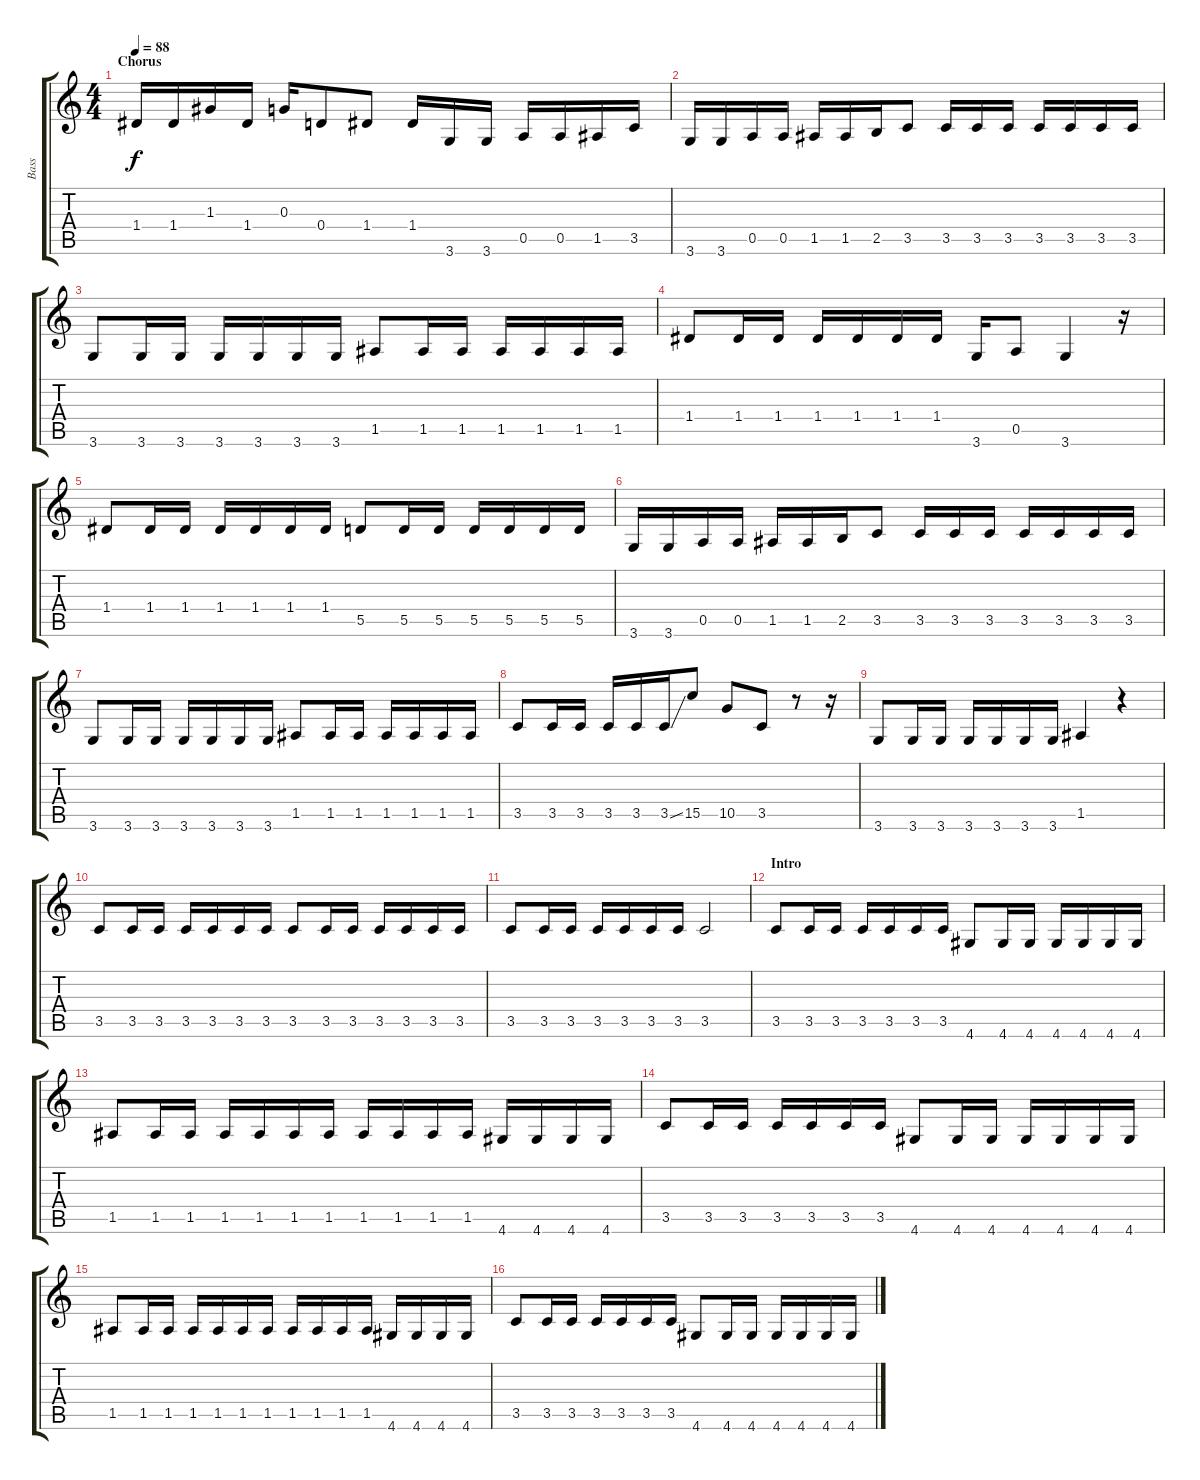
\track ("Bass" "Bass") {instrument electricbasspick}
\staff {score tabs}
\tuning (E4 B3 G3 D3 A2 E2) {hide}
\ts (4 4)
\section ("" "Chorus")
\tempo 88
\clef g2
\ks c
1.4.16{dy f} 1.4.16 1.3.16 1.4.16 0.3.16 0.4.8 1.4.8 1.4.16 3.6.16 3.6.16 0.5.16 0.5.16 1.5.16 3.5.16 |
3.6.16 3.6.16 0.5.16 0.5.16 1.5.16 1.5.16 2.5.16 3.5.8 3.5.16 3.5.16 3.5.16 3.5.16 3.5.16 3.5.16 3.5.16 |
3.6.8 3.6.16 3.6.16 3.6.16 3.6.16 3.6.16 3.6.16 1.5.8 1.5.16 1.5.16 1.5.16 1.5.16 1.5.16 1.5.16 |
1.4.8 1.4.16 1.4.16 1.4.16 1.4.16 1.4.16 1.4.16 3.6.16 0.5.8 3.6.4 r.16 |
1.4.8 1.4.16 1.4.16 1.4.16 1.4.16 1.4.16 1.4.16 5.5.8 5.5.16 5.5.16 5.5.16 5.5.16 5.5.16 5.5.16 |
3.6.16 3.6.16 0.5.16 0.5.16 1.5.16 1.5.16 2.5.16 3.5.8 3.5.16 3.5.16 3.5.16 3.5.16 3.5.16 3.5.16 3.5.16 |
3.6.8 3.6.16 3.6.16 3.6.16 3.6.16 3.6.16 3.6.16 1.5.8 1.5.16 1.5.16 1.5.16 1.5.16 1.5.16 1.5.16 |
3.5.8 3.5.16 3.5.16 3.5.16 3.5.16 3.5{ss}.16 15.5.8 10.5.8 3.5.8 r.8 r.16 |
3.6.8 3.6.16 3.6.16 3.6.16 3.6.16 3.6.16 3.6.16 1.5.4 r.4 |
\section ("" "")
3.5.8 3.5.16 3.5.16 3.5.16 3.5.16 3.5.16 3.5.16 3.5.8 3.5.16 3.5.16 3.5.16 3.5.16 3.5.16 3.5.16 |
3.5.8 3.5.16 3.5.16 3.5.16 3.5.16 3.5.16 3.5.16 3.5.2 |
\section ("" "Intro")
3.5.8 3.5.16 3.5.16 3.5.16 3.5.16 3.5.16 3.5.16 4.6.8 4.6.16 4.6.16 4.6.16 4.6.16 4.6.16 4.6.16 |
1.5.8 1.5.16 1.5.16 1.5.16 1.5.16 1.5.16 1.5.16 1.5.16 1.5.16 1.5.16 1.5.16 4.6.16 4.6.16 4.6.16 4.6.16 |
3.5.8 3.5.16 3.5.16 3.5.16 3.5.16 3.5.16 3.5.16 4.6.8 4.6.16 4.6.16 4.6.16 4.6.16 4.6.16 4.6.16 |
1.5.8 1.5.16 1.5.16 1.5.16 1.5.16 1.5.16 1.5.16 1.5.16 1.5.16 1.5.16 1.5.16 4.6.16 4.6.16 4.6.16 4.6.16 |
3.5.8 3.5.16 3.5.16 3.5.16 3.5.16 3.5.16 3.5.16 4.6.8 4.6.16 4.6.16 4.6.16 4.6.16 4.6.16 4.6.16
